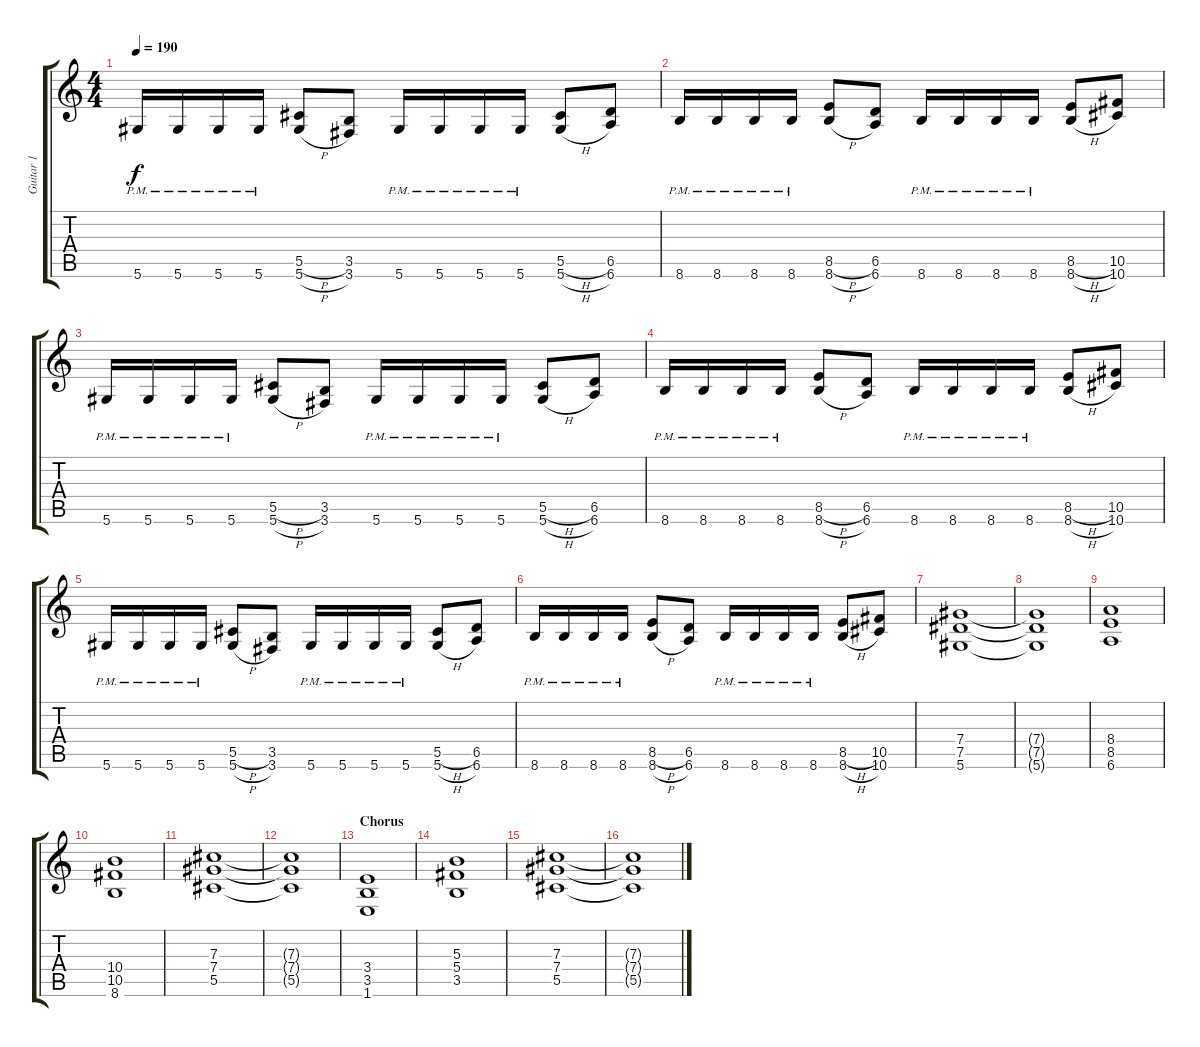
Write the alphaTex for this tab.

\track ("Guitar 1" "Guitar 1") {instrument distortionguitar}
\staff {score tabs}
\tuning (Eb4 Bb3 Gb3 Db3 Ab2 Eb2) {hide}
\ts (4 4)
\tempo 190
\clef g2
\ks c
5.6{pm}.16{dy f volume 13 balance 6} 5.6{pm}.16 5.6{pm}.16 5.6{pm}.16 (5.5{h} 5.6{h}).8 (3.5 3.6).8 5.6{pm}.16 5.6{pm}.16 5.6{pm}.16 5.6{pm}.16 (5.5{h} 5.6{h}).8 (6.5 6.6).8 |
8.6{pm}.16 8.6{pm}.16 8.6{pm}.16 8.6{pm}.16 (8.5{h} 8.6{h}).8 (6.5 6.6).8 8.6{pm}.16 8.6{pm}.16 8.6{pm}.16 8.6{pm}.16 (8.5{h} 8.6{h}).8 (10.5 10.6).8 |
5.6{pm}.16 5.6{pm}.16 5.6{pm}.16 5.6{pm}.16 (5.5{h} 5.6{h}).8 (3.5 3.6).8 5.6{pm}.16 5.6{pm}.16 5.6{pm}.16 5.6{pm}.16 (5.5{h} 5.6{h}).8 (6.5 6.6).8 |
8.6{pm}.16 8.6{pm}.16 8.6{pm}.16 8.6{pm}.16 (8.5{h} 8.6{h}).8 (6.5 6.6).8 8.6{pm}.16 8.6{pm}.16 8.6{pm}.16 8.6{pm}.16 (8.5{h} 8.6{h}).8 (10.5 10.6).8 |
5.6{pm}.16 5.6{pm}.16 5.6{pm}.16 5.6{pm}.16 (5.5{h} 5.6{h}).8 (3.5 3.6).8 5.6{pm}.16 5.6{pm}.16 5.6{pm}.16 5.6{pm}.16 (5.5{h} 5.6{h}).8 (6.5 6.6).8 |
8.6{pm}.16 8.6{pm}.16 8.6{pm}.16 8.6{pm}.16 (8.5{h} 8.6{h}).8 (6.5 6.6).8 8.6{pm}.16 8.6{pm}.16 8.6{pm}.16 8.6{pm}.16 (8.5{h} 8.6{h}).8 (10.5 10.6).8 |
(7.4 7.5 5.6).1 |
(7.4{t} 7.5{t} 5.6{t}).1 |
(8.4 8.5 6.6).1 |
(10.4 10.5 8.6).1 |
(7.3 7.4 5.5).1 |
(7.3{t} 7.4{t} 5.5{t}).1 |
\section ("" "Chorus")
(3.4 3.5 1.6).1 |
(5.3 5.4 3.5).1 |
(7.3 7.4 5.5).1 |
(7.3{t} 7.4{t} 5.5{t}).1
